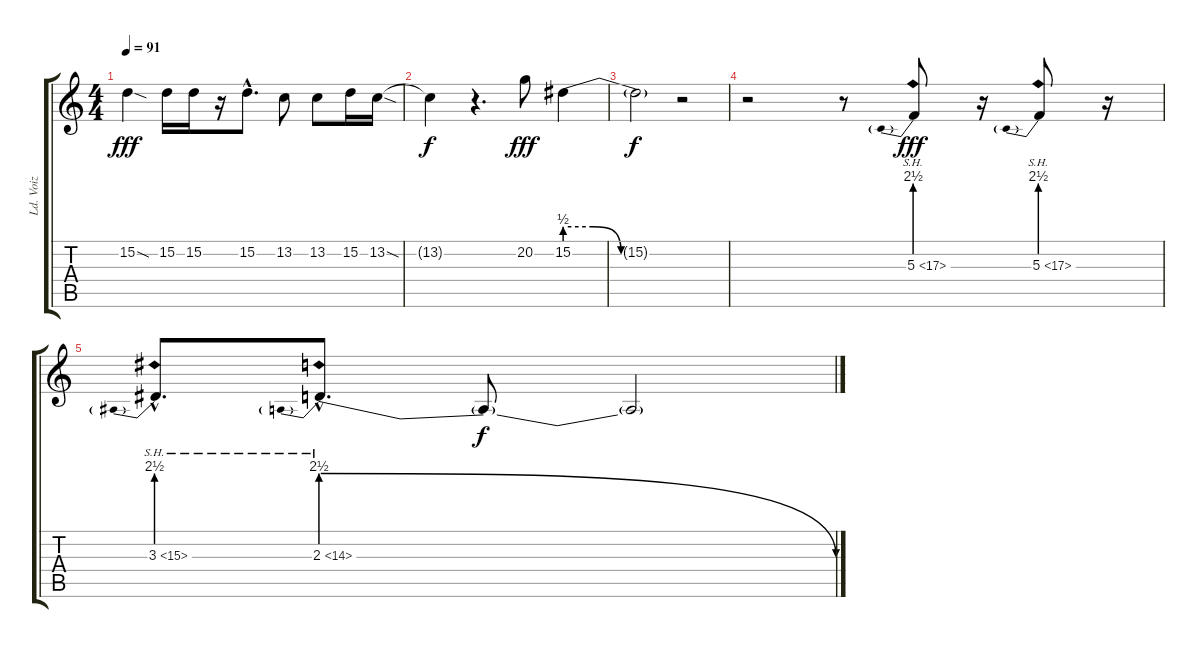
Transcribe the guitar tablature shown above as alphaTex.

\track ("Ld. Voiz" "Ld. Voiz") {instrument lead1square}
\staff {score tabs}
\tuning (E4 B3 G3 D3 A2 D2) {hide}
\ts (4 4)
\tempo 91
\clef g2
\ks c
15.2{sod}.4{dy fff} 15.2.16 15.2.16 r.16 15.2{hac}.8{d} 13.2.8 13.2.8 15.2.16 13.2{sod}.16 |
13.2{t}.4{dy f} r.4{d} 20.2.8{dy fff} 15.2{be (custom 0 2 15 2 30 0 60 0)}.4 |
15.2{t}.2{dy f} r.2 |
r.2 r.8 5.3{be (prebend 0 10 60 10) sh 12}.8{dy fff} r.16 5.3{be (prebend 0 10 60 10) sh 12}.8 r.16 |
3.3{be (prebend 0 10 60 10) sh 12 hac}.8{d} 2.3{be (prebendrelease 0 10 60 0) sh 12 hac}.8{d} 2.3{t}.8{dy f} 2.3{t}.2
